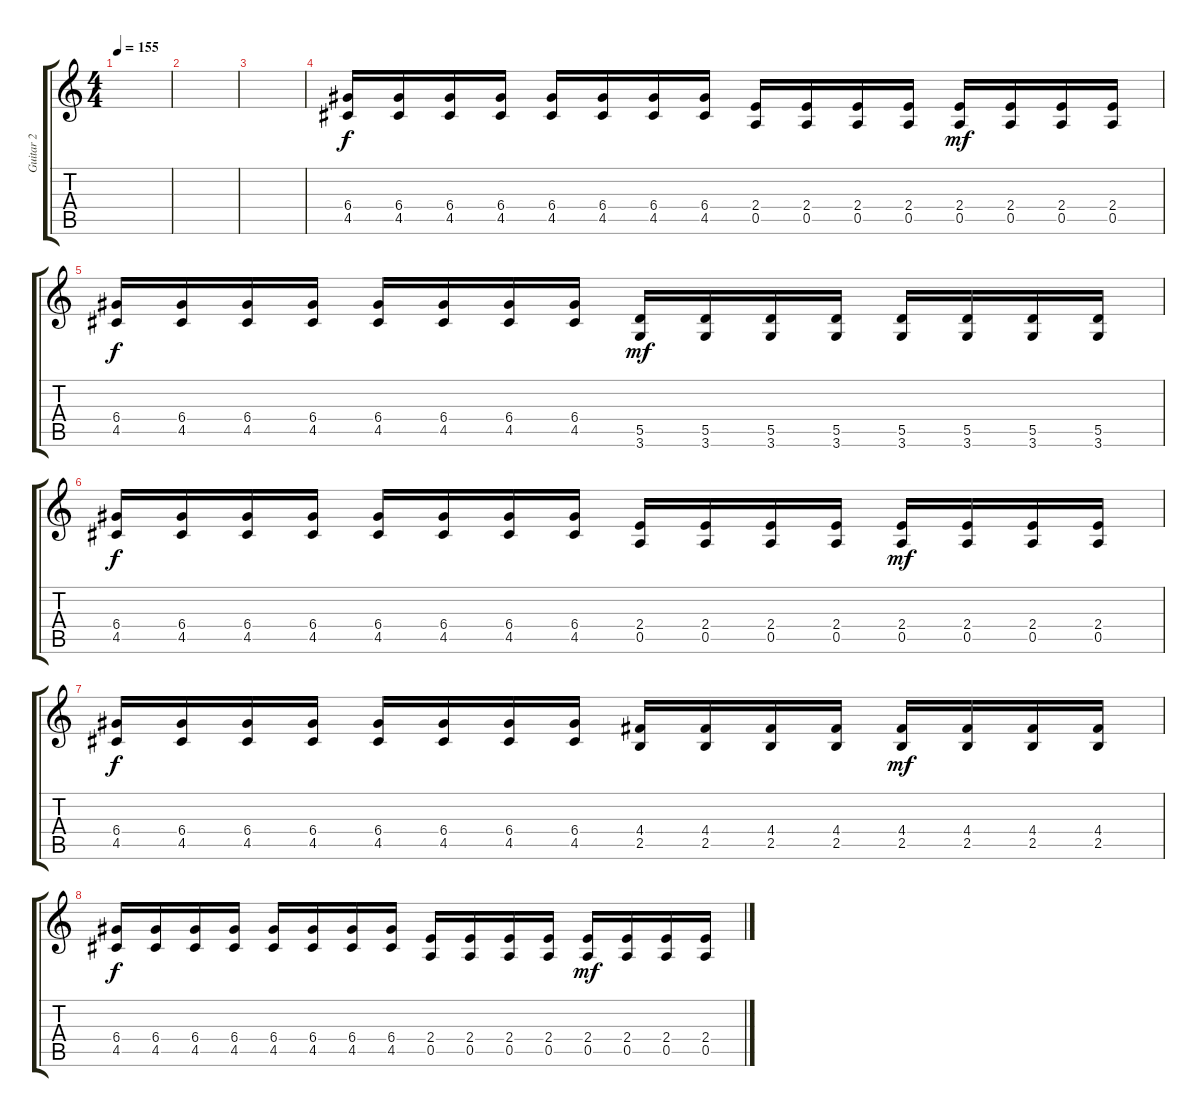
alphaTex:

\track ("Guitar 2" "Guitar 2") {instrument distortionguitar}
\staff {score tabs}
\tuning (E4 B3 G3 D3 A2 E2) {hide}
\ts (4 4)
\tempo 155
\clef g2
\ks c
|
|
|
(6.4 4.5).16 (6.4 4.5).16 (6.4 4.5).16 (6.4 4.5).16 (6.4 4.5).16 (6.4 4.5).16 (6.4 4.5).16 (6.4 4.5).16 (2.4 0.5).16 (2.4 0.5).16 (2.4 0.5).16 (2.4 0.5).16 (2.4 0.5).16{dy mf} (2.4 0.5).16 (2.4 0.5).16 (2.4 0.5).16 |
(6.4 4.5).16{dy f} (6.4 4.5).16 (6.4 4.5).16 (6.4 4.5).16 (6.4 4.5).16 (6.4 4.5).16 (6.4 4.5).16 (6.4 4.5).16 (5.5 3.6).16{dy mf} (5.5 3.6).16 (5.5 3.6).16 (5.5 3.6).16 (5.5 3.6).16 (5.5 3.6).16 (5.5 3.6).16 (5.5 3.6).16 |
(6.4 4.5).16{dy f} (6.4 4.5).16 (6.4 4.5).16 (6.4 4.5).16 (6.4 4.5).16 (6.4 4.5).16 (6.4 4.5).16 (6.4 4.5).16 (2.4 0.5).16 (2.4 0.5).16 (2.4 0.5).16 (2.4 0.5).16 (2.4 0.5).16{dy mf} (2.4 0.5).16 (2.4 0.5).16 (2.4 0.5).16 |
(6.4 4.5).16{dy f} (6.4 4.5).16 (6.4 4.5).16 (6.4 4.5).16 (6.4 4.5).16 (6.4 4.5).16 (6.4 4.5).16 (6.4 4.5).16 (4.4 2.5).16 (4.4 2.5).16 (4.4 2.5).16 (4.4 2.5).16 (4.4 2.5).16{dy mf} (4.4 2.5).16 (4.4 2.5).16 (4.4 2.5).16 |
(6.4 4.5).16{dy f} (6.4 4.5).16 (6.4 4.5).16 (6.4 4.5).16 (6.4 4.5).16 (6.4 4.5).16 (6.4 4.5).16 (6.4 4.5).16 (2.4 0.5).16 (2.4 0.5).16 (2.4 0.5).16 (2.4 0.5).16 (2.4 0.5).16{dy mf} (2.4 0.5).16 (2.4 0.5).16 (2.4 0.5).16
